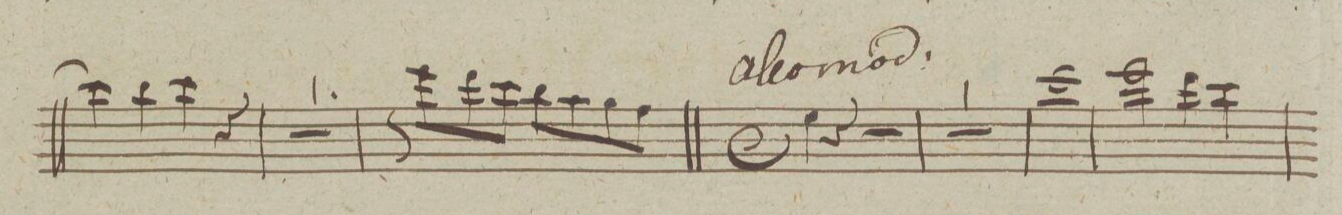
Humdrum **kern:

**kern	**dynam
*I"Flauto Primo	*
*clefG2	*
*k[]	*
*met(c)	*
*M4/4	*
4ccc\]	.
4bb\	.
4ccc\	.
4r	.
=25	=25
1r	.
=26	=26
8r	.
8eee\L	.
8ddd\	.
8ccc\J	.
8bb\L	.
8aa\	.
8gg\	.
8ff\J	.
=27||	=27||
*M4/4	*
*met(c)	*
*mmet(c)	*
4ee\	.
4r	.
2r	.
=28	=28
1r	.
=29	=29
1ccc	.
=30	=30
2ccc\	.
4bb\	.
4aa\	.
=31	=31
*-	*-
